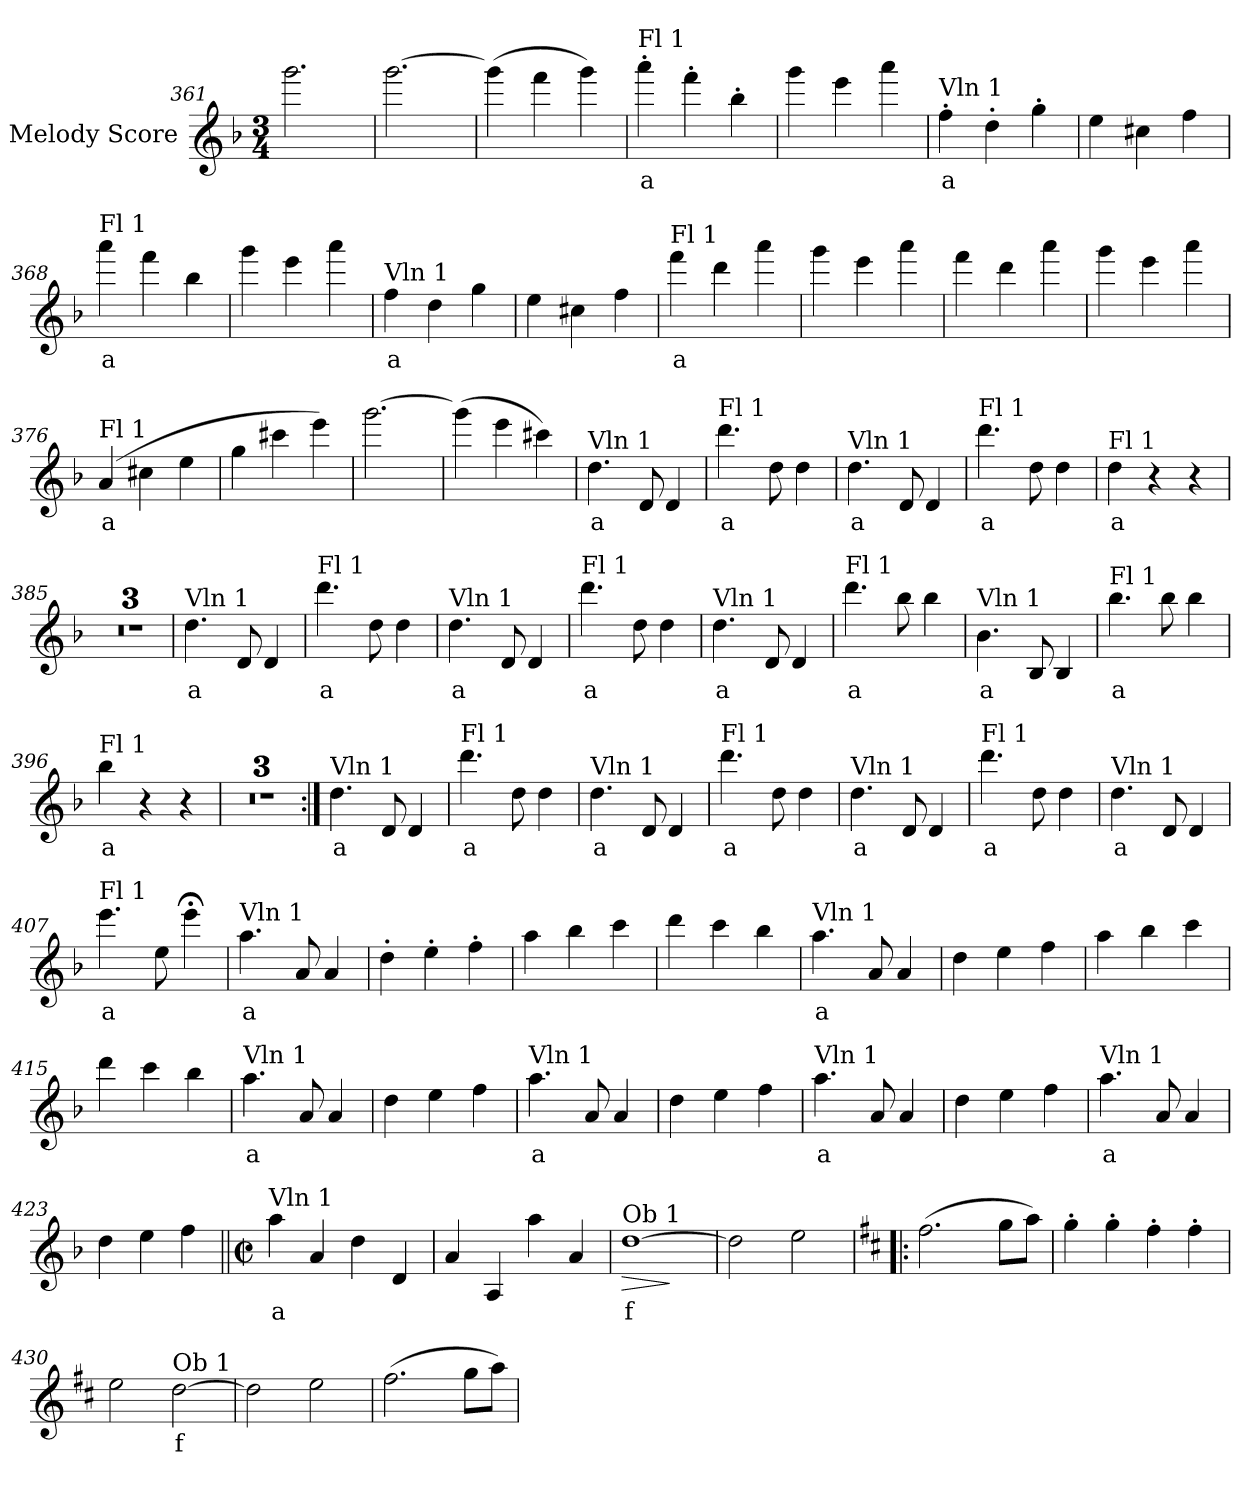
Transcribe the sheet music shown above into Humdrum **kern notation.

**kern	**text	**dynam
*part1	*part1	*part1
*staff1	*staff1	*staff1
*I"Melody Score	*	*
*clefG2	*	*
*k[b-]	*	*
*M3/4	*	*
=361	=361	=361
2.ggg\	.	.
=362	=362	=362
[2.ggg\	.	.
=363	=363	=363
(4ggg\]	.	.
4fff\	.	.
4ggg\)	.	.
=364	=364	=364
!LO:TX:a:t=Fl 1	!	!
!	!LO:LY:b:color=#FF0000	!
4aaa'\	a	.
4fff'\	.	.
4bb-'\	.	.
=365	=365	=365
4ggg\	.	.
4eee\	.	.
4aaa\	.	.
=366	=366	=366
!LO:TX:a:t=Vln 1	!	!
!	!LO:LY:b:color=#FF0000	!
4ff'\	a	.
4dd'\	.	.
4gg'\	.	.
=367	=367	=367
4ee\	.	.
4cc#X\	.	.
4ff\	.	.
=368	=368	=368
!LO:TX:a:t=Fl 1	!	!
!	!LO:LY:b:color=#FF0000	!
4aaa\	a	.
4fff\	.	.
4bb-\	.	.
=369	=369	=369
4ggg\	.	.
4eee\	.	.
4aaa\	.	.
=370	=370	=370
!LO:TX:a:t=Vln 1	!	!
!	!LO:LY:b:color=#FF0000	!
4ff\	a	.
4dd\	.	.
4gg\	.	.
=371	=371	=371
4ee\	.	.
4cc#X\	.	.
4ff\	.	.
=372	=372	=372
!LO:TX:a:t=Fl 1	!	!
!	!LO:LY:b:color=#FF0000	!
4fff\	a	.
4ddd\	.	.
4aaa\	.	.
=373	=373	=373
4ggg\	.	.
4eee\	.	.
4aaa\	.	.
=374	=374	=374
4fff\	.	.
4ddd\	.	.
4aaa\	.	.
=375	=375	=375
4ggg\	.	.
4eee\	.	.
4aaa\	.	.
=376	=376	=376
!LO:TX:a:t=Fl 1	!	!
!	!LO:LY:b:color=#FF0000	!
(4a/	a	.
4cc#X\	.	.
4ee\	.	.
=377	=377	=377
4gg\	.	.
4ccc#X\	.	.
4eee\)	.	.
=378	=378	=378
[2.ggg\	.	.
=379	=379	=379
(4ggg\]	.	.
4eee\	.	.
4ccc#X\)	.	.
=380	=380	=380
!LO:TX:a:t=Vln 1	!	!
!	!LO:LY:b:color=#FF0000	!
4.dd\	a	.
8d/	.	.
4d/	.	.
=381	=381	=381
!LO:TX:a:t=Fl 1	!	!
!	!LO:LY:b:color=#FF0000	!
4.ddd\	a	.
8dd\	.	.
4dd\	.	.
=382	=382	=382
!LO:TX:a:t=Vln 1	!	!
!	!LO:LY:b:color=#FF0000	!
4.dd\	a	.
8d/	.	.
4d/	.	.
=383	=383	=383
!LO:TX:a:t=Fl 1	!	!
!	!LO:LY:b:color=#FF0000	!
4.ddd\	a	.
8dd\	.	.
4dd\	.	.
=384	=384	=384
!LO:TX:a:t=Fl 1	!	!
!	!LO:LY:b:color=#FF0000	!
4dd\	a	.
4r	.	.
4r	.	.
=385	=385	=385
2.r	.	.
=386	=386	=386
2.r	.	.
=387	=387	=387
2.r	.	.
=388	=388	=388
!LO:TX:a:t=Vln 1	!	!
!	!LO:LY:b:color=#FF0000	!
4.dd\	a	.
8d/	.	.
4d/	.	.
=389	=389	=389
!LO:TX:a:t=Fl 1	!	!
!	!LO:LY:b:color=#FF0000	!
4.ddd\	a	.
8dd\	.	.
4dd\	.	.
=390	=390	=390
!LO:TX:a:t=Vln 1	!	!
!	!LO:LY:b:color=#FF0000	!
4.dd\	a	.
8d/	.	.
4d/	.	.
=391	=391	=391
!LO:TX:a:t=Fl 1	!	!
!	!LO:LY:b:color=#FF0000	!
4.ddd\	a	.
8dd\	.	.
4dd\	.	.
=392	=392	=392
!LO:TX:a:t=Vln 1	!	!
!	!LO:LY:b:color=#FF0000	!
4.dd\	a	.
8d/	.	.
4d/	.	.
=393	=393	=393
!LO:TX:a:t=Fl 1	!	!
!	!LO:LY:b:color=#FF0000	!
4.ddd\	a	.
8bb-\	.	.
4bb-\	.	.
=394	=394	=394
!LO:TX:a:t=Vln 1	!	!
!	!LO:LY:b:color=#FF0000	!
4.b-\	a	.
8B-/	.	.
4B-/	.	.
=395	=395	=395
!LO:TX:a:t=Fl 1	!	!
!	!LO:LY:b:color=#FF0000	!
4.bb-\	a	.
8bb-\	.	.
4bb-\	.	.
=396	=396	=396
!LO:TX:a:t=Fl 1	!	!
!	!LO:LY:b:color=#FF0000	!
4bb-\	a	.
4r	.	.
4r	.	.
=397	=397	=397
2.r	.	.
=398	=398	=398
2.r	.	.
=399	=399	=399
2.r	.	.
=400:|!	=400:|!	=400:|!
!LO:TX:a:t=Vln 1	!	!
!	!LO:LY:b:color=#FF0000	!
4.dd\	a	.
8d/	.	.
4d/	.	.
=401	=401	=401
!LO:TX:a:t=Fl 1	!	!
!	!LO:LY:b:color=#FF0000	!
4.ddd\	a	.
8dd\	.	.
4dd\	.	.
=402	=402	=402
!LO:TX:a:t=Vln 1	!	!
!	!LO:LY:b:color=#FF0000	!
4.dd\	a	.
8d/	.	.
4d/	.	.
=403	=403	=403
!LO:TX:a:t=Fl 1	!	!
!	!LO:LY:b:color=#FF0000	!
4.ddd\	a	.
8dd\	.	.
4dd\	.	.
=404	=404	=404
!LO:TX:a:t=Vln 1	!	!
!	!LO:LY:b:color=#FF0000	!
4.dd\	a	.
8d/	.	.
4d/	.	.
=405	=405	=405
!LO:TX:a:t=Fl 1	!	!
!	!LO:LY:b:color=#FF0000	!
4.ddd\	a	.
8dd\	.	.
4dd\	.	.
=406	=406	=406
!LO:TX:a:t=Vln 1	!	!
!	!LO:LY:b:color=#FF0000	!
4.dd\	a	.
8d/	.	.
4d/	.	.
=407	=407	=407
!LO:TX:a:t=Fl 1	!	!
!	!LO:LY:b:color=#FF0000	!
4.eee\	a	.
8ee\	.	.
4eee;<\	.	.
=408	=408	=408
!LO:TX:a:t=Vln 1	!	!
!	!LO:LY:b:color=#FF0000	!
4.aa\	a	.
8a/	.	.
4a/	.	.
=409	=409	=409
4dd'\	.	.
4ee'\	.	.
4ff'\	.	.
=410	=410	=410
4aa\	.	.
4bb-\	.	.
4ccc\	.	.
=411	=411	=411
4ddd\	.	.
4ccc\	.	.
4bb-\	.	.
=412	=412	=412
!LO:TX:a:t=Vln 1	!	!
!	!LO:LY:b:color=#FF0000	!
4.aa\	a	.
8a/	.	.
4a/	.	.
=413	=413	=413
4dd\	.	.
4ee\	.	.
4ff\	.	.
=414	=414	=414
4aa\	.	.
4bb-\	.	.
4ccc\	.	.
=415	=415	=415
4ddd\	.	.
4ccc\	.	.
4bb-\	.	.
=416	=416	=416
!LO:TX:a:t=Vln 1	!	!
!	!LO:LY:b:color=#FF0000	!
4.aa\	a	.
8a/	.	.
4a/	.	.
=417	=417	=417
4dd\	.	.
4ee\	.	.
4ff\	.	.
=418	=418	=418
!LO:TX:a:t=Vln 1	!	!
!	!LO:LY:b:color=#FF0000	!
4.aa\	a	.
8a/	.	.
4a/	.	.
=419	=419	=419
4dd\	.	.
4ee\	.	.
4ff\	.	.
=420	=420	=420
!LO:TX:a:t=Vln 1	!	!
!	!LO:LY:b:color=#FF0000	!
4.aa\	a	.
8a/	.	.
4a/	.	.
=421	=421	=421
4dd\	.	.
4ee\	.	.
4ff\	.	.
=422	=422	=422
!LO:TX:a:t=Vln 1	!	!
!	!LO:LY:b:color=#FF0000	!
4.aa\	a	.
8a/	.	.
4a/	.	.
=423	=423	=423
4dd\	.	.
4ee\	.	.
4ff\	.	.
=424||	=424||	=424||
*M2/2	*	*
*met(c|)	*	*
*MM232	*	*
!LO:TX:a:t=Vln 1	!	!
!	!LO:LY:b:color=#FF0000	!
4aa\	a	.
4a/	.	.
4dd\	.	.
4d/	.	.
=425	=425	=425
4a/	.	.
4A/	.	.
4aa\	.	.
4a/	.	.
=426	=426	=426
!LO:TX:a:t=Ob 1	!	!
!	!LO:LY:b:color=#FF0000	!LO:HP:b
[1dd	f	>
.	.	]
=427	=427	=427
2dd\]	.	.
2ee\	.	.
=428!|:	=428!|:	=428!|:
*k[f#c#]	*	*
(2.ff#\	.	.
8gg\L	.	.
8aa\J)	.	.
=429	=429	=429
4gg'\	.	.
4gg'\	.	.
4ff#'\	.	.
4ff#'\	.	.
=430	=430	=430
2ee\	.	.
!LO:TX:a:t=Ob 1	!	!
!	!LO:LY:b:color=#FF0000	!
[2dd\	f	.
=431	=431	=431
2dd\]	.	.
2ee\	.	.
=432	=432	=432
(2.ff#\	.	.
8gg\L	.	.
8aa\J)	.	.
=	=	=
*-	*-	*-
